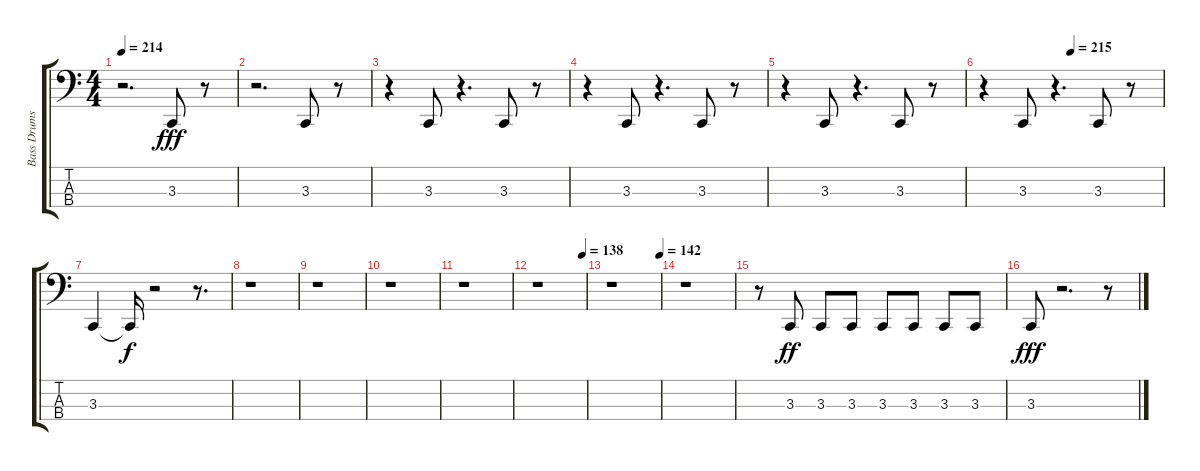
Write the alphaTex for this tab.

\track ("Bass Drums" "Bass Drums") {instrument acousticgrandpiano}
\staff {score tabs}
\tuning (G2 D2 A1 E1) {hide}
\ts (4 4)
\tempo 214
\clef f4
\ks c
r.2{d dy fff} 3.3.8 r.8 |
r.2{d} 3.3.8 r.8 |
r.4 3.3.8 r.4{d} 3.3.8 r.8 |
r.4 3.3.8 r.4{d} 3.3.8 r.8 |
r.4 3.3.8 r.4{d} 3.3.8 r.8 |
\tempo (215 0.4895833333333333)
r.4 3.3.8 r.4{d} 3.3.8 r.8 |
3.3.4 3.3{t}.16{dy f} r.2 r.8{d} |
r.1 |
r.1 |
r.1 |
r.1 |
\tempo (138 0.9375)
r.1 |
\tempo (142 1)
r.1 |
r.1 |
r.8 3.3.8{dy ff volume 16 instrument acousticgrandpiano} 3.3.8 3.3.8 3.3.8 3.3.8 3.3.8 3.3.8 |
3.3.8{dy fff} r.2{d} r.8
